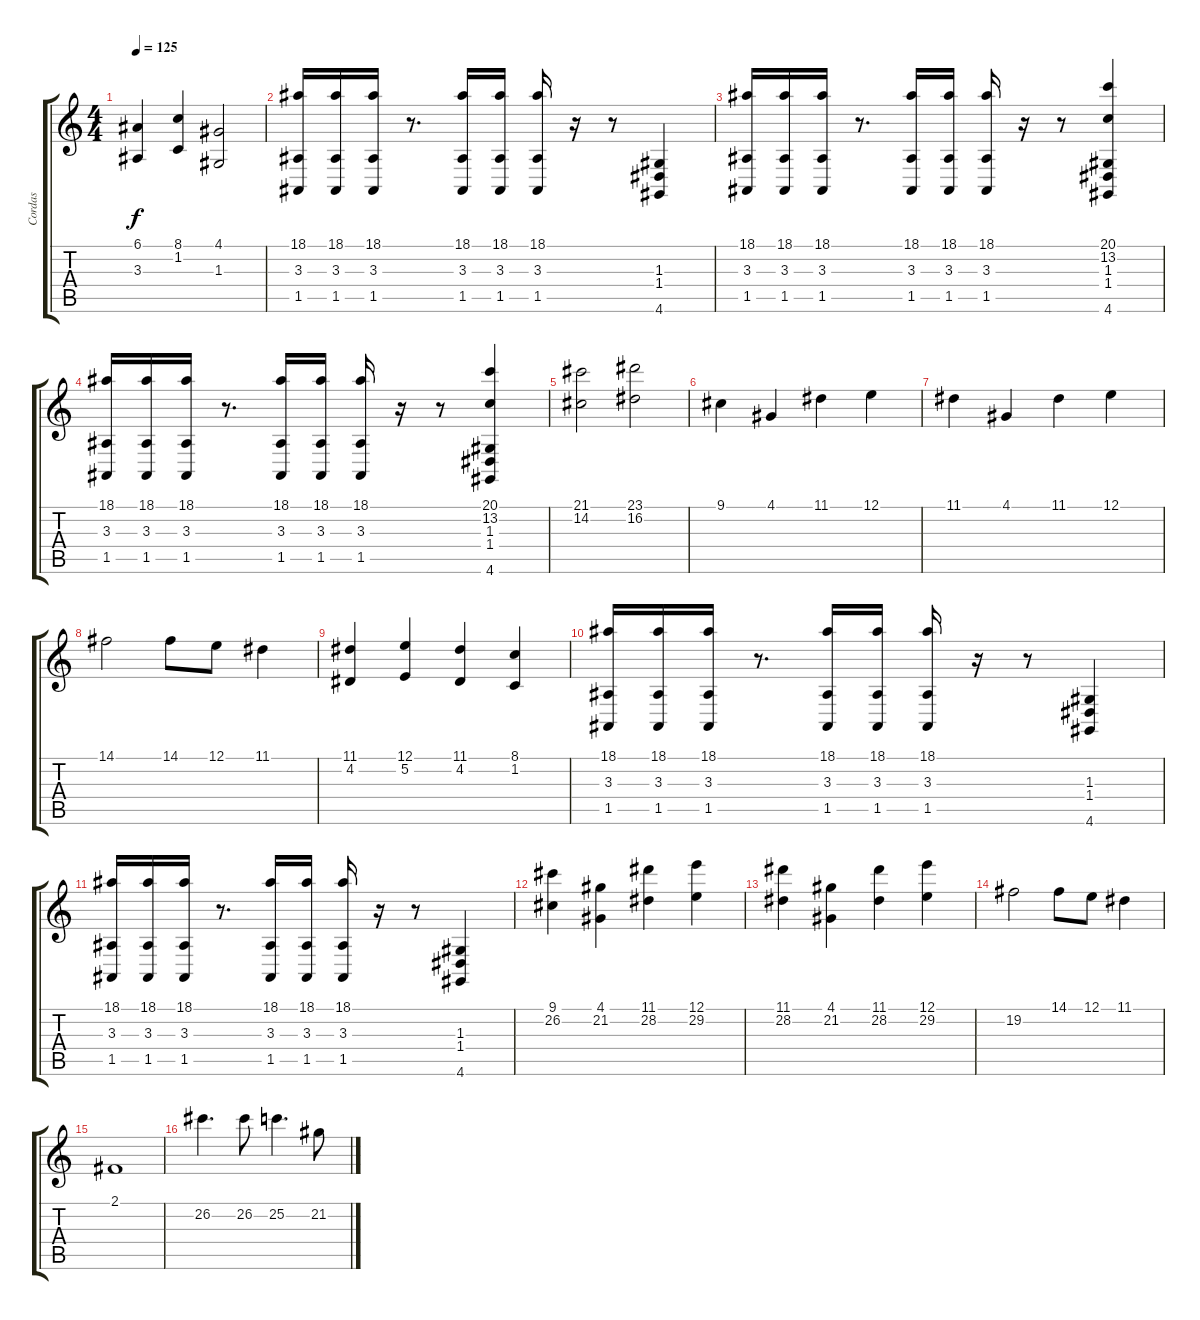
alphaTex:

\track ("Cordas" "Cordas") {instrument stringensemble1}
\staff {score tabs}
\tuning (E4 B3 G3 D3 A2 E2) {hide}
\ts (4 4)
\tempo 125
\clef g2
\ks c
(6.1 3.3).4{dy f} (8.1 1.2).4 (4.1 1.3).2 |
(18.1 3.3 1.5).16 (18.1 3.3 1.5).16 (18.1 3.3 1.5).16 r.8{d} (18.1 3.3 1.5).16 (18.1 3.3 1.5).16 (18.1 3.3 1.5).16 r.16 r.8 (1.3 1.4 4.6).4 |
(18.1 3.3 1.5).16 (18.1 3.3 1.5).16 (18.1 3.3 1.5).16 r.8{d} (18.1 3.3 1.5).16 (18.1 3.3 1.5).16 (18.1 3.3 1.5).16 r.16 r.8 (20.1 13.2 1.3 1.4 4.6).4 |
(18.1 3.3 1.5).16 (18.1 3.3 1.5).16 (18.1 3.3 1.5).16 r.8{d} (18.1 3.3 1.5).16 (18.1 3.3 1.5).16 (18.1 3.3 1.5).16 r.16 r.8 (20.1 13.2 1.3 1.4 4.6).4 |
(21.1 14.2).2 (23.1 16.2).2 |
9.1.4 4.1.4 11.1.4 12.1.4 |
11.1.4 4.1.4 11.1.4 12.1.4 |
14.1.2 14.1.8 12.1.8 11.1.4 |
(11.1 4.2).4 (12.1 5.2).4 (11.1 4.2).4 (8.1 1.2).4 |
(18.1 3.3 1.5).16 (18.1 3.3 1.5).16 (18.1 3.3 1.5).16 r.8{d} (18.1 3.3 1.5).16 (18.1 3.3 1.5).16 (18.1 3.3 1.5).16 r.16 r.8 (1.3 1.4 4.6).4 |
(18.1 3.3 1.5).16 (18.1 3.3 1.5).16 (18.1 3.3 1.5).16 r.8{d} (18.1 3.3 1.5).16 (18.1 3.3 1.5).16 (18.1 3.3 1.5).16 r.16 r.8 (1.3 1.4 4.6).4 |
(9.1 26.2).4{volume 11} (4.1 21.2).4 (11.1 28.2).4 (12.1 29.2).4 |
(11.1 28.2).4 (4.1 21.2).4 (11.1 28.2).4 (12.1 29.2).4 |
19.2.2 14.1.8 12.1.8 11.1.4 |
2.1.1 |
26.2.4{d} 26.2.8 25.2.4{d} 21.2.8
